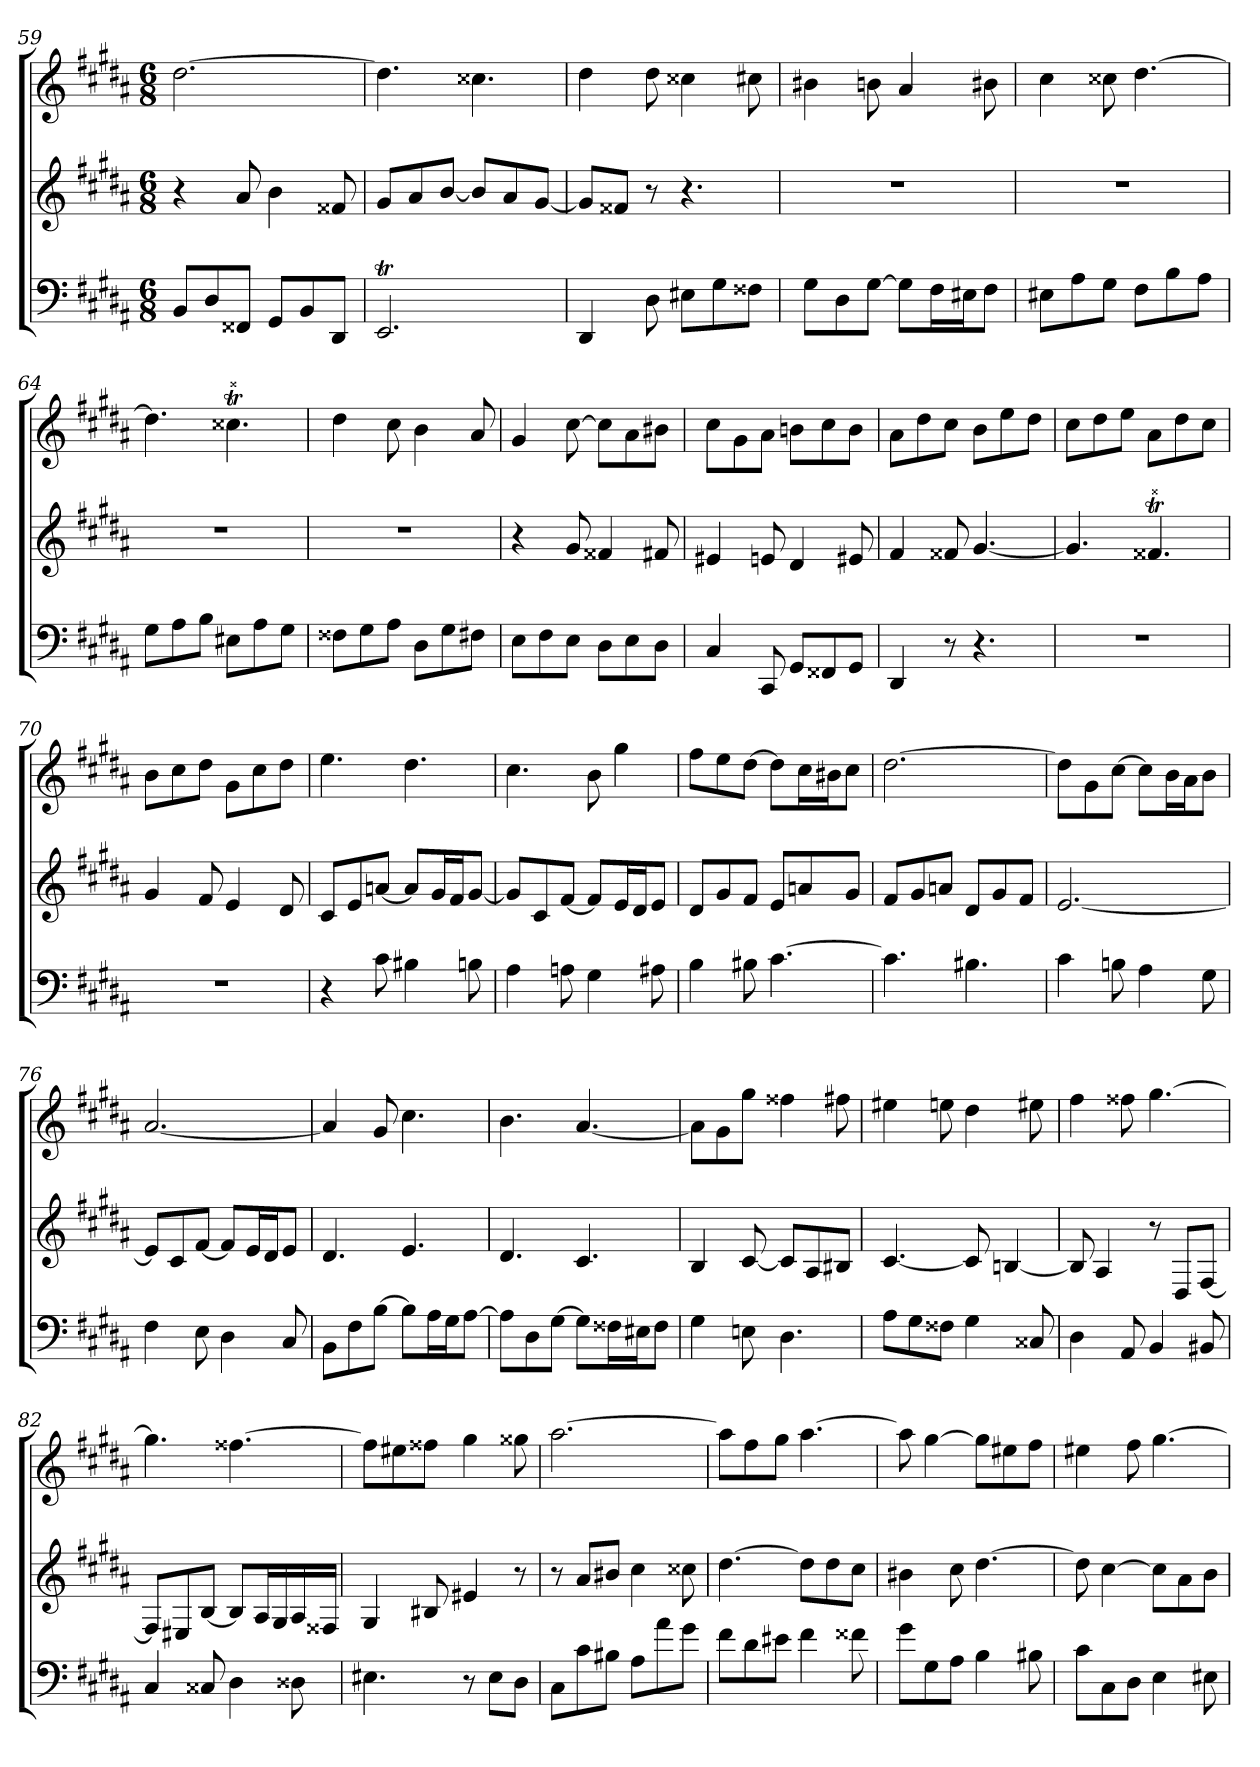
**kern	**kern	**kern
*part3	*part2	*part1
*staff3	*staff2	*staff1
*clefF4	*clefG2	*clefG2
*k[f#c#g#d#a#]	*k[f#c#g#d#a#]	*k[f#c#g#d#a#]
*g#:	*g#:	*g#:
*M6/8	*M6/8	*M6/8
=59	=59	=59
8BB/L	4r	[2.dd#
8D#/	.	.
8FF##X/J	8a#	.
8GG#/L	4b	.
8BB/	.	.
8DD#/J	8f##X	.
=60	=60	=60
2.EET	8g#/L	4.dd#]
.	8a#/	.
.	[8b/J	.
.	8b/L]	4.cc##X
.	8a#/	.
.	[8g#/J	.
=61	=61	=61
4DD#	8g#/L]	4dd#
.	8f##X/J	.
8D#	8r	8dd#
8E#X\L	4.r	4cc##X
8G#\	.	.
8F##X\J	.	8cc#X
=62	=62	=62
8G#\L	2.r	4b#X
8D#\	.	.
[8G#\J	.	8bn
8G#\L]	.	4a#
16F#\L	.	.
16E#X\J	.	.
8F#\J	.	8b#X
=63	=63	=63
8E#X\L	2.r	4cc#
8A#\	.	.
8G#\J	.	8cc##X
8F#\L	.	[4.dd#
8B\	.	.
8A#\J	.	.
=64	=64	=64
8G#\L	2.r	4.dd#]
8A#\	.	.
8B\J	.	.
!	!	!LO:TR:acc=##
8E#X\L	.	4.cc##XT
8A#\	.	.
8G#\J	.	.
=65	=65	=65
8F##X\L	2.r	4dd#
8G#\	.	.
8A#\J	.	8cc#
8D#\L	.	4b
8G#\	.	.
8F#X\J	.	8a#
=66	=66	=66
8E\L	4r	4g#
8F#\	.	.
8E\J	8g#	[8cc#
8D#\L	4f##X	8cc#\L]
8E\	.	8a#\
8D#\J	8f#X	8b#X\J
=67	=67	=67
4C#	4e#X	8cc#\L
.	.	8g#\
8CC#	8en	8a#\J
8GG#/L	4d#	8bn\L
8FF##X/	.	8cc#\
8GG#/J	8e#X	8b\J
=68	=68	=68
4DD#	4f#	8a#\L
.	.	8dd#\
8r	8f##X	8cc#\J
4.r	[4.g#	8b\L
.	.	8ee\
.	.	8dd#\J
=69	=69	=69
2.r	4.g#]	8cc#\L
.	.	8dd#\
.	.	8ee\J
!	!LO:TR:acc=##	!
.	4.f##XT	8a#\L
.	.	8dd#\
.	.	8cc#\J
=70	=70	=70
2.r	4g#	8b\L
.	.	8cc#\
.	8f#	8dd#\J
.	4e	8g#\L
.	.	8cc#\
.	8d#	8dd#\J
=71	=71	=71
4r	8c#/L	4.ee
.	8e/	.
8c#	[8an/J	.
4B#X	8a/L]	4.dd#
.	16g#/L	.
.	16f#/J	.
8Bn	[8g#/J	.
=72	=72	=72
4A#	8g#/L]	4.cc#
.	8c#/	.
8An	[8f#/J	.
4G#	8f#/L]	8b
.	16e/L	4gg#
.	16d#/J	.
8A#X	8e/J	.
=73	=73	=73
4B	8d#/L	8ff#\L
.	8g#/	8ee\
8B#X	8f#/J	[8dd#\J
[4.c#	8e/L	8dd#\L]
.	8an/	16cc#\L
.	.	16b#X\J
.	8g#/J	8cc#\J
=74	=74	=74
4.c#]	8f#/L	[2.dd#
.	8g#/	.
.	8an/J	.
4.B#X	8d#/L	.
.	8g#/	.
.	8f#/J	.
=75	=75	=75
4c#	[2.e	8dd#\L]
.	.	8g#\
8Bn	.	[8cc#\J
4A#	.	8cc#\L]
.	.	16b\L
.	.	16a#\J
8G#	.	8b\J
=76	=76	=76
4F#	8e/L]	[2.a#
.	8c#/	.
8E	[8f#/J	.
4D#	8f#/L]	.
.	16e/L	.
.	16d#/J	.
8C#	8e/J	.
=77	=77	=77
8BB\L	4.d#	4a#]
8F#\	.	.
[8B\J	.	8g#
8B\L]	4.e	4.cc#
16A#\L	.	.
16G#\J	.	.
[8A#\J	.	.
=78	=78	=78
8A#\L]	4.d#	4.b
8D#\	.	.
[8G#\J	.	.
8G#\L]	4.c#	[4.a#
16F##X\L	.	.
16E#X\J	.	.
8F##\J	.	.
=79	=79	=79
4G#	4B	8a#\L]
.	.	8g#\
8En	[8c#	8gg#\J
4.D#	8c#/L]	4ff##X
.	8A#/	.
.	8B#X/J	8ff#X
=80	=80	=80
8A#\L	[4.c#	4ee#X
8G#\	.	.
8F##X\J	.	8een
4G#	8c#]	4dd#
.	[4Bn	.
8C##X	.	8ee#X
=81	=81	=81
4D#	8B]	4ff#
.	4A#	.
8AA#	.	8ff##X
4BB	8r	[4.gg#
.	8D#/L	.
8BB#X	[8F#/J	.
=82	=82	=82
4C#	8F#/L]	4.gg#]
.	8E#X/	.
8C##X	[8B/J	.
4D#	8B/L]	[4.ff##X
.	16A#/L	.
.	16G#/	.
8D##X	16A#/	.
.	16F##X/JJ	.
=83	=83	=83
4.E#X	4G#	8ff##\L]
.	.	8ee#X\
.	8B#X	8ff##X\J
8r	4e#X	4gg#
8E#\L	.	.
8D#\J	8r	8gg##X
=84	=84	=84
8C#\L	8r	[2.aa#
8c#\	8a#/L	.
8B#X\J	8b#X/J	.
8A#\L	4cc#	.
8a#\	.	.
8g#\J	8cc##X	.
=85	=85	=85
8f#\L	[4.dd#	8aa#\L]
8d#\	.	8ff#\
8e#X\J	.	8gg#\J
4f#	8dd#\L]	[4.aa#
.	8dd#\	.
8f##X	8cc#\J	.
=86	=86	=86
8g#\L	4b#X	8aa#]
8G#\	.	[4gg#
8A#\J	8cc#	.
4B	[4.dd#	8gg#\L]
.	.	8ee#X\
8B#X	.	8ff#\J
=87	=87	=87
8c#\L	8dd#]	4ee#X
8C#\	[4cc#	.
8D#\J	.	8ff#
4E	8cc#\L]	[4.gg#
.	8a#\	.
8E#X	8b\J	.
=	=	=
*-	*-	*-
